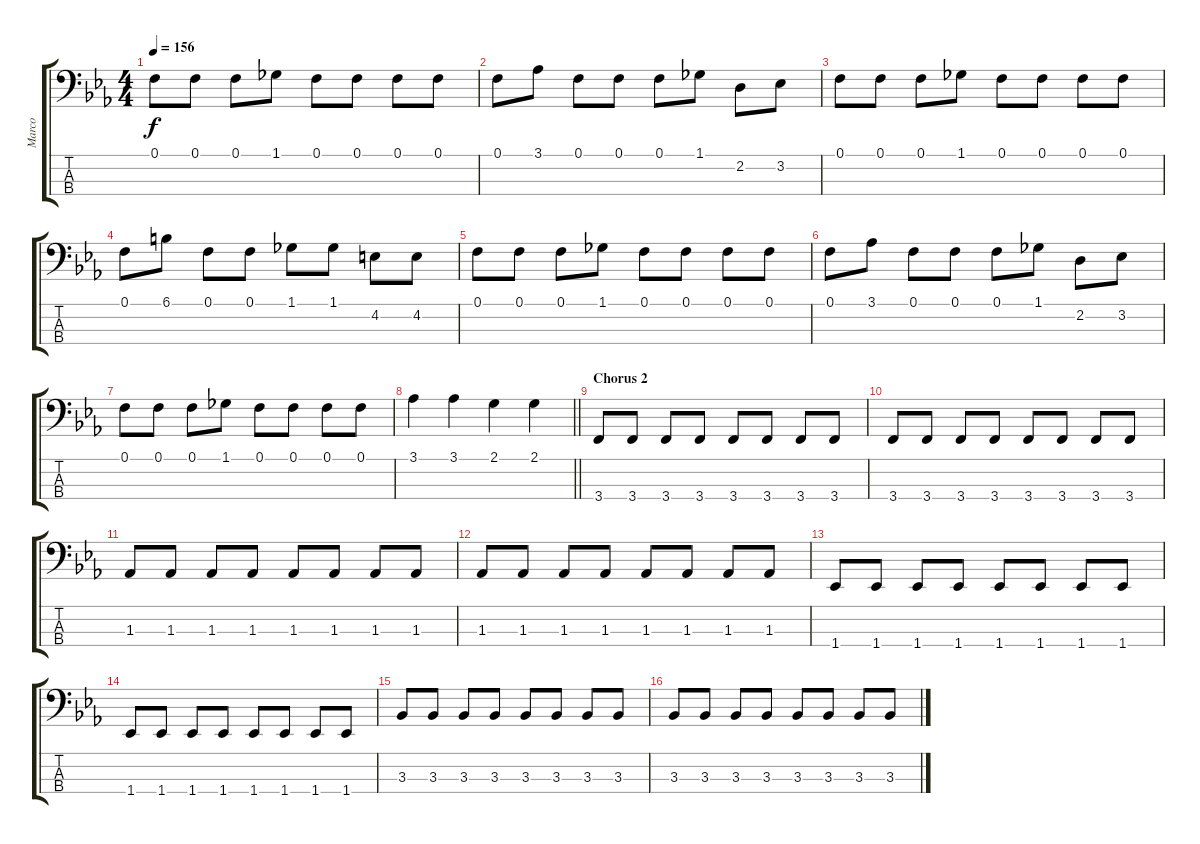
\track ("Marco" "Marco") {instrument electricbasspick}
\staff {score tabs}
\tuning (F2 C2 G1 D1) {hide}
\ts (4 4)
\tempo 156
\clef f4
\ks cminor
0.1.8{dy f} 0.1.8 0.1.8 1.1.8 0.1.8 0.1.8 0.1.8 0.1.8 |
0.1.8 3.1.8 0.1.8 0.1.8 0.1.8 1.1.8 2.2.8 3.2.8 |
0.1.8 0.1.8 0.1.8 1.1.8 0.1.8 0.1.8 0.1.8 0.1.8 |
0.1.8 6.1.8 0.1.8 0.1.8 1.1.8 1.1.8 4.2.8 4.2.8 |
0.1.8 0.1.8 0.1.8 1.1.8 0.1.8 0.1.8 0.1.8 0.1.8 |
0.1.8 3.1.8 0.1.8 0.1.8 0.1.8 1.1.8 2.2.8 3.2.8 |
0.1.8 0.1.8 0.1.8 1.1.8 0.1.8 0.1.8 0.1.8 0.1.8 |
\barLineRight lightlight
3.1.4 3.1.4 2.1.4 2.1.4 |
\section ("" "Chorus 2")
3.4.8 3.4.8 3.4.8 3.4.8 3.4.8 3.4.8 3.4.8 3.4.8 |
3.4.8 3.4.8 3.4.8 3.4.8 3.4.8 3.4.8 3.4.8 3.4.8 |
1.3.8 1.3.8 1.3.8 1.3.8 1.3.8 1.3.8 1.3.8 1.3.8 |
1.3.8 1.3.8 1.3.8 1.3.8 1.3.8 1.3.8 1.3.8 1.3.8 |
1.4.8 1.4.8 1.4.8 1.4.8 1.4.8 1.4.8 1.4.8 1.4.8 |
1.4.8 1.4.8 1.4.8 1.4.8 1.4.8 1.4.8 1.4.8 1.4.8 |
3.3.8 3.3.8 3.3.8 3.3.8 3.3.8 3.3.8 3.3.8 3.3.8 |
3.3.8 3.3.8 3.3.8 3.3.8 3.3.8 3.3.8 3.3.8 3.3.8
